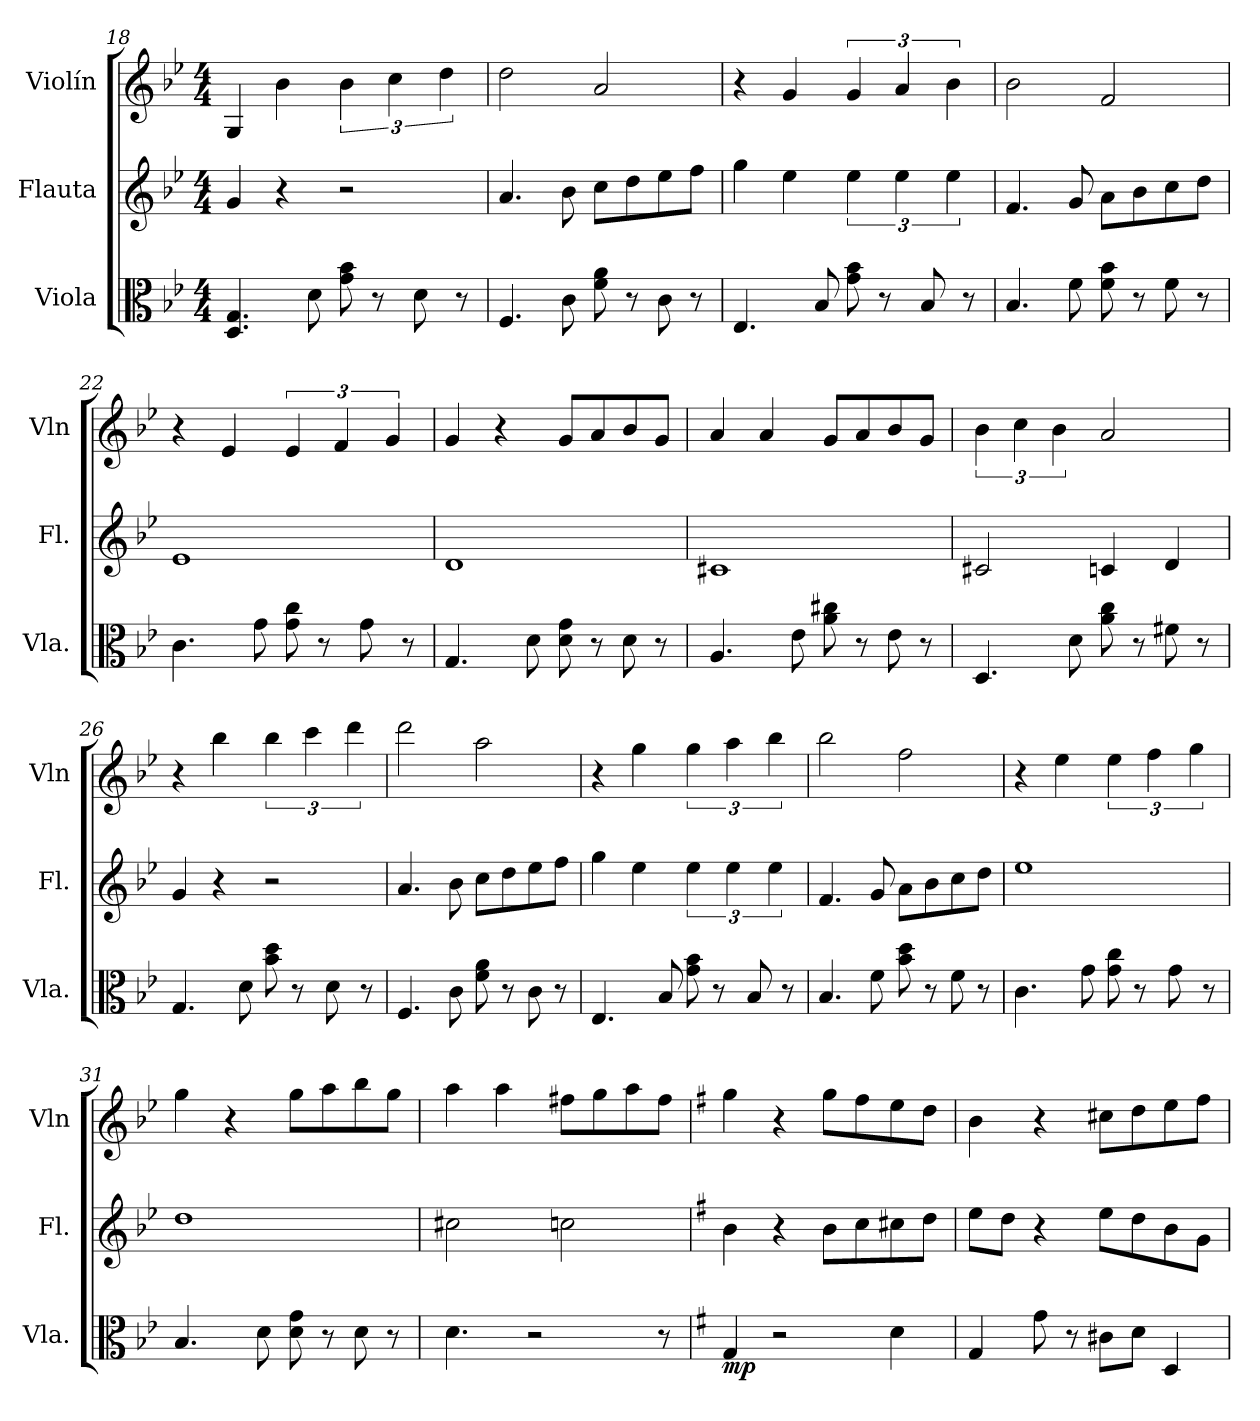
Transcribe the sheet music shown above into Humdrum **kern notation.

**kern	**dynam	**kern	**kern
*part3	*part3	*part2	*part1
*staff3	*staff3	*staff2	*staff1
*I"Viola	*	*I"Flauta	*I"Violín
*I'Vla.	*	*I'Fl.	*I'Vln
*clefC3	*	*clefG2	*clefG2
*k[b-e-]	*	*k[b-e-]	*k[b-e-]
*M4/4	*	*M4/4	*M4/4
=18	=18	=18	=18
4.D/ 4.G/	.	4g/	4G/
.	.	4r	4b-\
8d\	.	.	.
8g\ 8b-\	.	2r	6b-\
8r	.	.	.
.	.	.	6cc\
8d\	.	.	.
.	.	.	6dd\
8r	.	.	.
=19	=19	=19	=19
4.F/	.	4.a/	2dd\
8c\	.	8b-\	.
8f\ 8a\	.	8cc\L	2a/
8r	.	8dd\	.
8c\	.	8ee-\	.
8r	.	8ff\J	.
=20	=20	=20	=20
4.E-/	.	4gg\	4r
.	.	4ee-\	4g/
8B-/	.	.	.
8g\ 8b-\	.	6ee-\	6g/
8r	.	.	.
.	.	6ee-\	6a/
8B-/	.	.	.
.	.	6ee-\	6b-\
8r	.	.	.
!!LO:LB:g=z
=21	=21	=21	=21
4.B-/	.	4.f/	2b-\
8f\	.	8g/	.
8f\ 8b-\	.	8a\L	2f/
8r	.	8b-\	.
8f\	.	8cc\	.
8r	.	8dd\J	.
=22	=22	=22	=22
4.c\	.	1e-	4r
.	.	.	4e-/
8g\	.	.	.
8g\ 8cc\	.	.	6e-/
8r	.	.	.
.	.	.	6f/
8g\	.	.	.
.	.	.	6g/
8r	.	.	.
=23	=23	=23	=23
4.G/	.	1d	4g/
.	.	.	4r
8d\	.	.	.
8d\ 8g\	.	.	8g/L
8r	.	.	8a/
8d\	.	.	8b-/
8r	.	.	8g/J
=24	=24	=24	=24
4.A/	.	1c#X	4a/
.	.	.	4a/
8e-\	.	.	.
8a\ 8cc#X\	.	.	8g/L
8r	.	.	8a/
8e-\	.	.	8b-/
8r	.	.	8g/J
=25	=25	=25	=25
4.D/	.	2c#X/	6b-\
.	.	.	6cc\
.	.	.	6b-\
8d\	.	.	.
8a\ 8cc\	.	4cn/	2a/
8r	.	.	.
8f#X\	.	4d/	.
8r	.	.	.
=26	=26	=26	=26
4.G/	.	4g/	4r
.	.	4r	4bb-\
8d\	.	.	.
8b-\ 8dd\	.	2r	6bb-\
8r	.	.	.
.	.	.	6ccc\
8d\	.	.	.
.	.	.	6ddd\
8r	.	.	.
!!LO:LB:g=z
=27	=27	=27	=27
4.F/	.	4.a/	2ddd\
8c\	.	8b-\	.
8f\ 8a\	.	8cc\L	2aa\
8r	.	8dd\	.
8c\	.	8ee-\	.
8r	.	8ff\J	.
=28	=28	=28	=28
4.E-/	.	4gg\	4r
.	.	4ee-\	4gg\
8B-/	.	.	.
8g\ 8b-\	.	6ee-\	6gg\
8r	.	.	.
.	.	6ee-\	6aa\
8B-/	.	.	.
.	.	6ee-\	6bb-\
8r	.	.	.
=29	=29	=29	=29
4.B-/	.	4.f/	2bb-\
8f\	.	8g/	.
8b-\ 8dd\	.	8a\L	2ff\
8r	.	8b-\	.
8f\	.	8cc\	.
8r	.	8dd\J	.
=30	=30	=30	=30
4.c\	.	1ee-	4r
.	.	.	4ee-\
8g\	.	.	.
8g\ 8cc\	.	.	6ee-\
8r	.	.	.
.	.	.	6ff\
8g\	.	.	.
.	.	.	6gg\
8r	.	.	.
=31	=31	=31	=31
4.B-/	.	1dd	4gg\
.	.	.	4r
8d\	.	.	.
8d\ 8g\	.	.	8gg\L
8r	.	.	8aa\
8d\	.	.	8bb-\
8r	.	.	8gg\J
!!LO:LB:g=z
=32	=32	=32	=32
4.d\	.	2cc#X\	4aa\
.	.	.	4aa\
2r	.	.	.
.	.	2ccn\	8ff#X\L
.	.	.	8gg\
.	.	.	8aa\
8r	.	.	8ff#\J
=33	=33	=33	=33
*k[f#]	*	*k[f#]	*k[f#]
!	!LO:DY:b	!	!
4G/	mp	4b\	4gg\
2r	.	4r	4r
.	.	8b\L	8gg\L
.	.	8cc\	8ff#\
4d\	.	8cc#X\	8ee\
.	.	8dd\J	8dd\J
=34	=34	=34	=34
4G/	.	8ee\L	4b\
.	.	8dd\J	.
8g\	.	4r	4r
8r	.	.	.
8c#X\L	.	8ee\L	8cc#X\L
8d\J	.	8dd\	8dd\
4D/	.	8b\	8ee\
.	.	8g\J	8ff#\J
=	=	=	=
*-	*-	*-	*-
